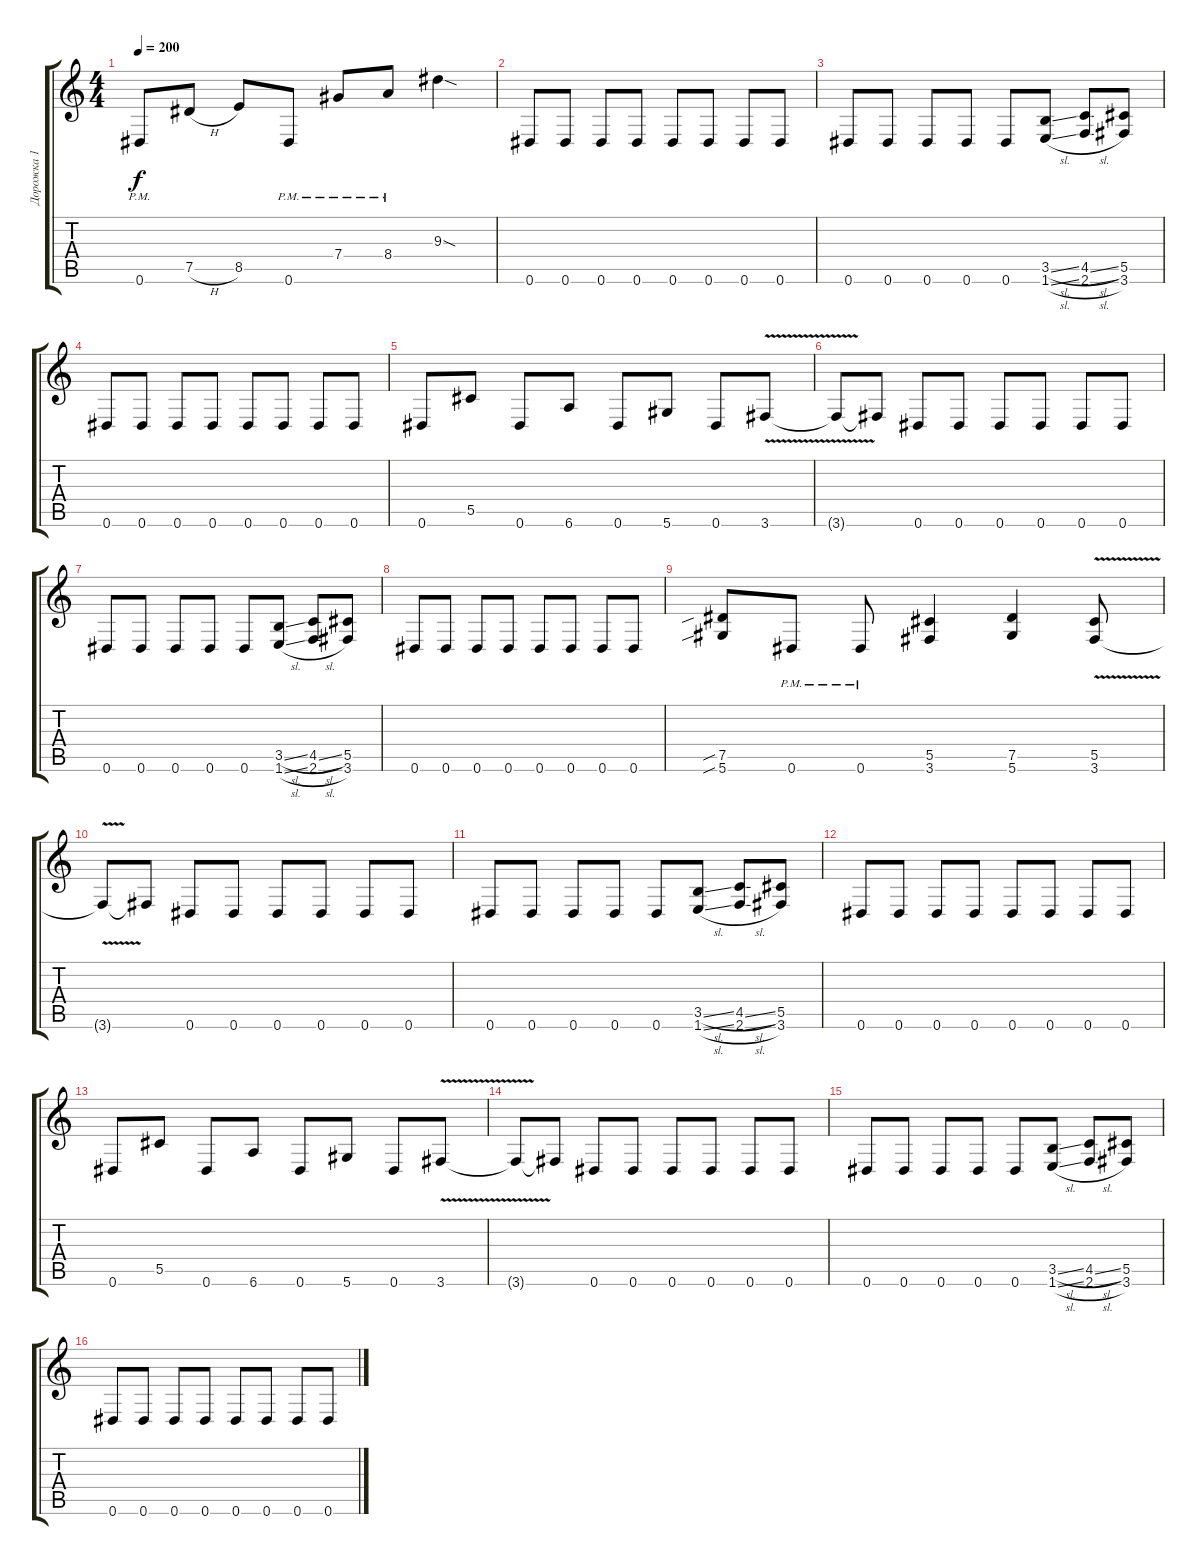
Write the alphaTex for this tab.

\track ("Дорожка 1" "Дорожка 1") {instrument overdrivenguitar}
\staff {score tabs}
\tuning (Eb4 Bb3 Gb3 Db3 Ab2 Eb2) {hide}
\ts (4 4)
\tempo 200
\clef g2
\ks c
0.6{pm}.8{dy f} 7.5{h}.8 8.5.8 0.6{pm}.8 7.4{pm}.8 8.4{pm}.8 9.3{sod}.4 |
0.6.8 0.6.8 0.6.8 0.6.8 0.6.8 0.6.8 0.6.8 0.6.8 |
0.6.8 0.6.8 0.6.8 0.6.8 0.6.8 (3.5{sl} 1.6{sl}).8 (4.5{sl} 2.6{sl}).8 (5.5 3.6).8 |
0.6.8 0.6.8 0.6.8 0.6.8 0.6.8 0.6.8 0.6.8 0.6.8 |
0.6.8 5.5.8 0.6.8 6.6.8 0.6.8 5.6.8 0.6.8 3.6{v}.8 |
3.6{t}.8 3.6{t}.8 0.6.8 0.6.8 0.6.8 0.6.8 0.6.8 0.6.8 |
0.6.8 0.6.8 0.6.8 0.6.8 0.6.8 (3.5{sl} 1.6{sl}).8 (4.5{sl} 2.6{sl}).8 (5.5 3.6).8 |
0.6.8 0.6.8 0.6.8 0.6.8 0.6.8 0.6.8 0.6.8 0.6.8 |
(7.5{sib} 5.6{sib}).8 0.6{pm}.8 0.6{pm}.8 (5.5 3.6).4 (7.5 5.6).4 (5.5 3.6{v}).8 |
3.6{t}.8 3.6{t}.8 0.6.8 0.6.8 0.6.8 0.6.8 0.6.8 0.6.8 |
0.6.8 0.6.8 0.6.8 0.6.8 0.6.8 (3.5{sl} 1.6{sl}).8 (4.5{sl} 2.6{sl}).8 (5.5 3.6).8 |
0.6.8 0.6.8 0.6.8 0.6.8 0.6.8 0.6.8 0.6.8 0.6.8 |
0.6.8 5.5.8 0.6.8 6.6.8 0.6.8 5.6.8 0.6.8 3.6{v}.8 |
3.6{t}.8 3.6{t}.8 0.6.8 0.6.8 0.6.8 0.6.8 0.6.8 0.6.8 |
0.6.8 0.6.8 0.6.8 0.6.8 0.6.8 (3.5{sl} 1.6{sl}).8 (4.5{sl} 2.6{sl}).8 (5.5 3.6).8 |
0.6.8 0.6.8 0.6.8 0.6.8 0.6.8 0.6.8 0.6.8 0.6.8
